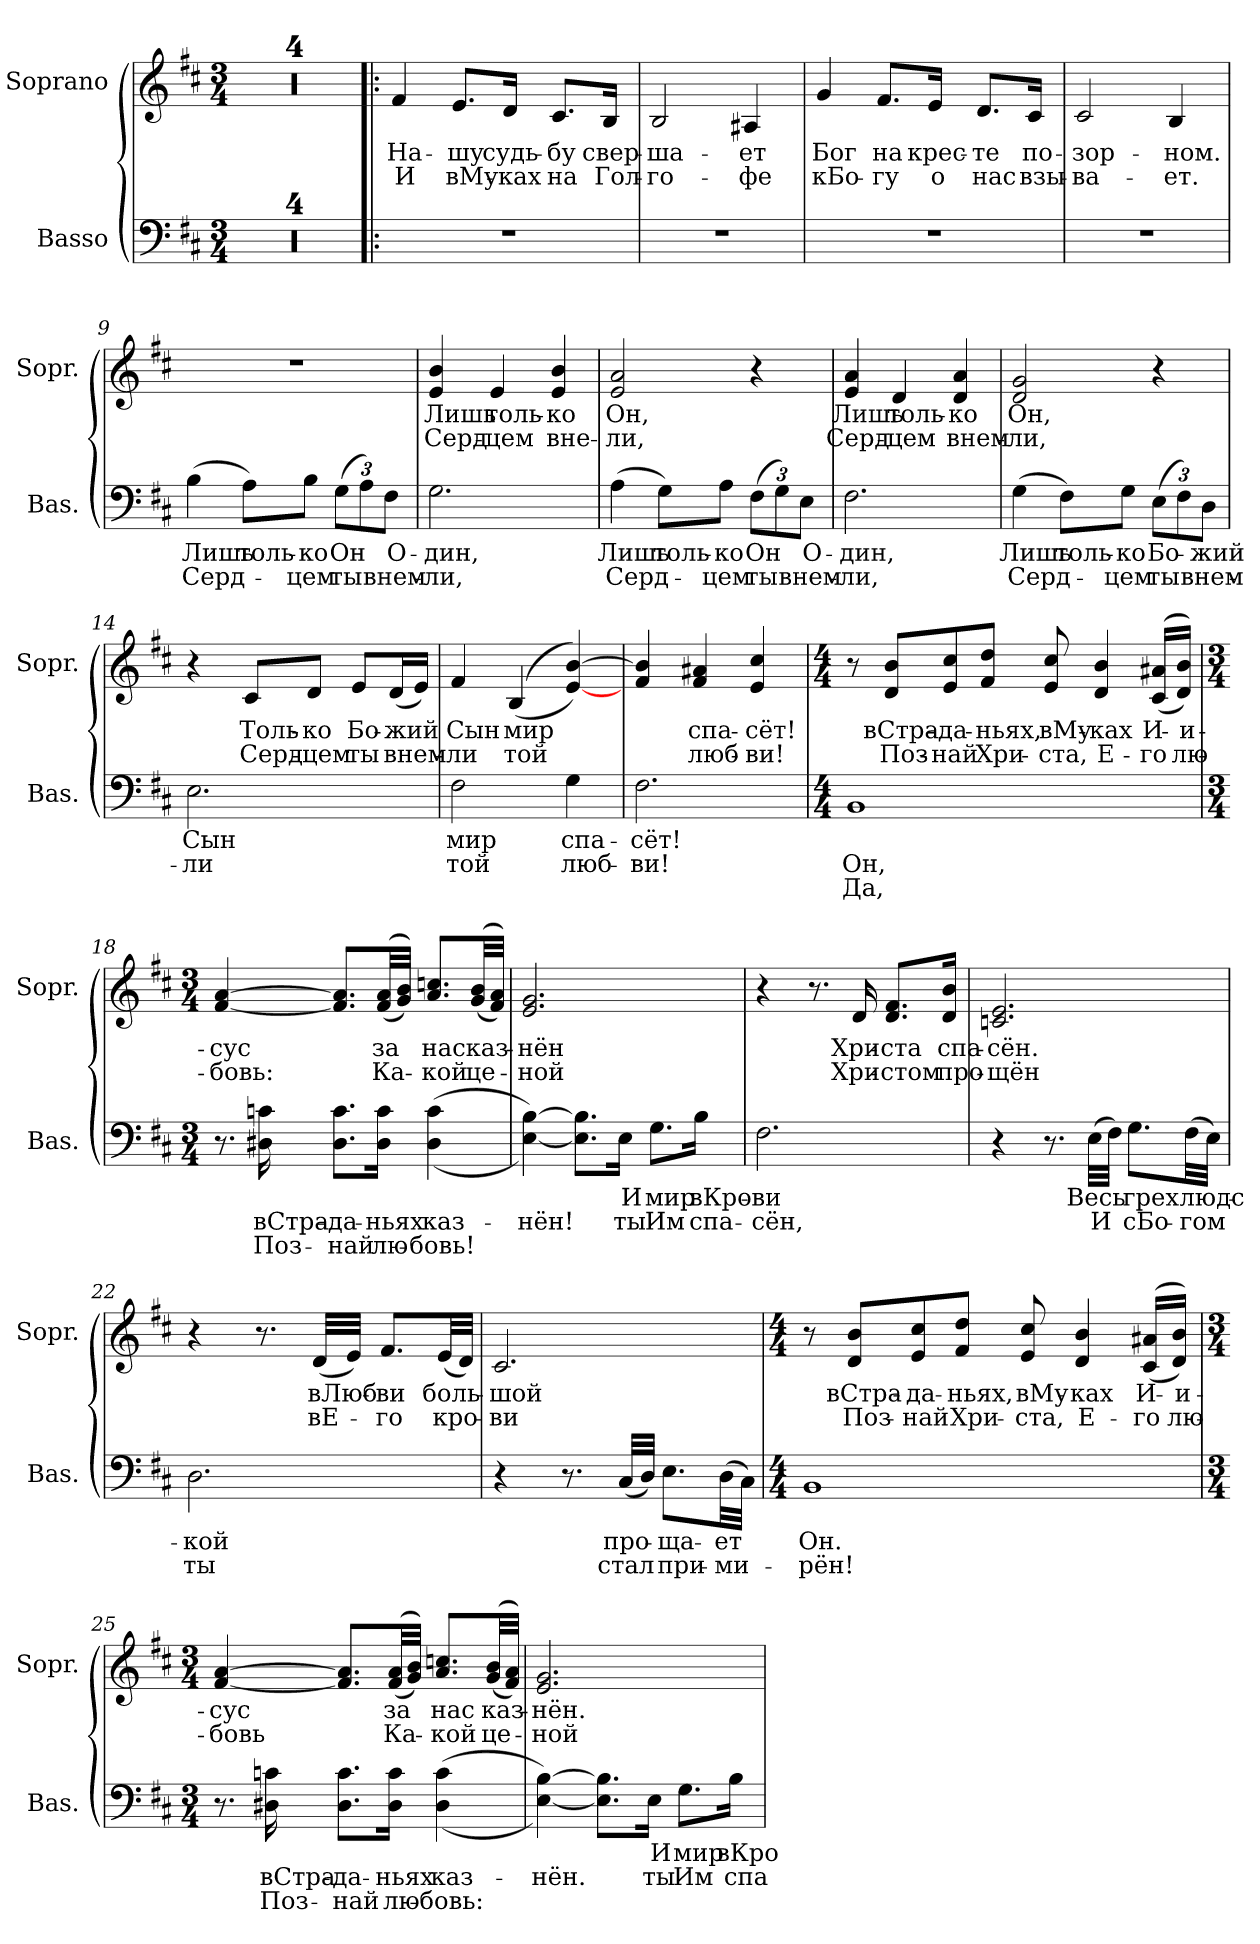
**kern	**text	**text	**text	**kern	**text	**text
*part2	*part2	*part2	*part2	*part1	*part1	*part1
*staff2	*staff2	*staff2	*staff2	*staff1	*staff1	*staff1
*I"Basso	*	*	*	*I"Soprano	*	*
*I'Bas.	*	*	*	*I'Sopr.	*	*
*clefF4	*	*	*	*clefG2	*	*
*k[f#c#]	*	*	*	*k[f#c#]	*	*
*b:	*	*	*	*b:	*	*
*M3/4	*	*	*	*M3/4	*	*
=1	=1	=1	=1	=1	=1	=1
2.r	.	.	.	2.r	.	.
=2	=2	=2	=2	=2	=2	=2
2.r	.	.	.	2.r	.	.
=3	=3	=3	=3	=3	=3	=3
2.r	.	.	.	2.r	.	.
=4	=4	=4	=4	=4	=4	=4
2.r	.	.	.	2.r	.	.
!!LO:LB:g=z
=5!|:	=5!|:	=5!|:	=5!|:	=5!|:	=5!|:	=5!|:
!	!	!	!	!	!LO:LY:b	!LO:LY:b
2.r	.	.	.	4f#/	На-	И
!	!	!	!	!	!LO:LY:b	!LO:LY:b
.	.	.	.	8.e/L	-шу	вМу-
!	!	!	!	!	!LO:LY:b	!LO:LY:b
.	.	.	.	16d/Jk	судь-	-ках
!	!	!	!	!	!LO:LY:b	!LO:LY:b
.	.	.	.	8.c#/L	-бу	на
!	!	!	!	!	!LO:LY:b	!LO:LY:b
.	.	.	.	16B/Jk	свер-	Гол-
=6	=6	=6	=6	=6	=6	=6
!	!	!	!	!	!LO:LY:b	!LO:LY:b
2.r	.	.	.	2B/	-ша-	-го-
!	!	!	!	!	!LO:LY:b	!LO:LY:b
.	.	.	.	4A#X/	-ет	-фе
=7	=7	=7	=7	=7	=7	=7
!	!	!	!	!	!LO:LY:b	!LO:LY:b
2.r	.	.	.	4g/	Бог	кБо-
!	!	!	!	!	!LO:LY:b	!LO:LY:b
.	.	.	.	8.f#/L	на	-гу
!	!	!	!	!	!LO:LY:b	!LO:LY:b
.	.	.	.	16e/Jk	крес-	о
!	!	!	!	!	!LO:LY:b	!LO:LY:b
.	.	.	.	8.d/L	-те	нас
!	!	!	!	!	!LO:LY:b	!LO:LY:b
.	.	.	.	16c#/Jk	по-	взы-
!!LO:LB:g=z
=8	=8	=8	=8	=8	=8	=8
!	!	!	!	!	!LO:LY:b	!LO:LY:b
2.r	.	.	.	2c#/	-зор-	-ва-
!	!	!	!	!	!LO:LY:b	!LO:LY:b
.	.	.	.	4B/	-ном.	-ет.
=9	=9	=9	=9	=9	=9	=9
!	!LO:LY:a	!LO:LY:a	!	!	!	!
(4B\	Лишь	Серд-	.	2.r	.	.
!	!LO:LY:a	!	!	!	!	!
8A\L)	толь-	.	.	.	.	.
!	!LO:LY:a	!LO:LY:a	!	!	!	!
8B\J	-ко	-цем	.	.	.	.
!	!LO:LY:a	!LO:LY:a	!	!	!	!
(>12G\L	Он	ты	.	.	.	.
12A\)	.	.	.	.	.	.
!	!LO:LY:a	!LO:LY:a	!	!	!	!
12F#\J	О-	внем-	.	.	.	.
=10	=10	=10	=10	=10	=10	=10
!	!LO:LY:a	!LO:LY:a	!	!	!LO:LY:b	!LO:LY:b
2.G\	-дин,	-ли,	.	4e/ 4b/	Лишь	Серд-
!	!	!	!	!	!LO:LY:b	!LO:LY:b
.	.	.	.	4e/	толь-	-цем
!	!	!	!	!	!LO:LY:b	!LO:LY:b
.	.	.	.	4e/ 4b/	-ко	вне-
!!LO:LB:g=z
=11	=11	=11	=11	=11	=11	=11
!	!LO:LY:a	!LO:LY:a	!	!	!LO:LY:b	!LO:LY:b
(>4A\	Лишь	Серд-	.	2e/ 2a/	Он,	-ли,
!	!LO:LY:a	!	!	!	!	!
8G\L)	толь-	.	.	.	.	.
!	!LO:LY:a	!LO:LY:a	!	!	!	!
8A\J	-ко	-цем	.	.	.	.
!	!LO:LY:a	!LO:LY:a	!	!	!	!
(>12F#\L	Он	ты	.	4r	.	.
12G\)	.	.	.	.	.	.
!	!LO:LY:a	!LO:LY:a	!	!	!	!
12E\J	О-	внем-	.	.	.	.
=12	=12	=12	=12	=12	=12	=12
!	!LO:LY:a	!LO:LY:a	!	!	!LO:LY:b	!LO:LY:b
2.F#\	-дин,	-ли,	.	4e/ 4a/	Лишь	Серд-
!	!	!	!	!	!LO:LY:b	!LO:LY:b
.	.	.	.	4d/	толь-	-цем
!	!	!	!	!	!LO:LY:b	!LO:LY:b
.	.	.	.	4d/ 4a/	-ко	внем-
=13	=13	=13	=13	=13	=13	=13
!	!LO:LY:a	!LO:LY:a	!	!	!LO:LY:b	!LO:LY:b
(>4G\	Лишь	Серд-	.	2d/ 2g/	Он,	-ли,
!	!LO:LY:a	!	!	!	!	!
8F#\L)	толь-	.	.	.	.	.
!	!LO:LY:a	!LO:LY:a	!	!	!	!
8G\J	-ко	-цем	.	.	.	.
!	!LO:LY:a	!LO:LY:a	!	!	!	!
(>12E\L	Бо-	ты	.	4r	.	.
12F#\)	.	.	.	.	.	.
!	!LO:LY:a	!LO:LY:a	!	!	!	!
12D\J	-жий	внем-	.	.	.	.
!!LO:LB:g=z
=14	=14	=14	=14	=14	=14	=14
!	!LO:LY:a	!LO:LY:a	!	!	!	!
2.E\	Сын	-ли	.	4r	.	.
!	!	!	!	!	!LO:LY:b	!LO:LY:b
.	.	.	.	8c#/L	Толь-	Серд-
!	!	!	!	!	!LO:LY:b	!LO:LY:b
.	.	.	.	8d/J	-ко	-цем
!	!	!	!	!	!LO:LY:b	!LO:LY:b
.	.	.	.	8e/L	Бо-	ты
!	!	!	!	!	!LO:LY:b	!LO:LY:b
.	.	.	.	(>16d/L	-жий	внем-
.	.	.	.	16e/JJ)	.	.
=15	=15	=15	=15	=15	=15	=15
!	!LO:LY:a	!LO:LY:a	!	!	!LO:LY:b	!LO:LY:b
2F#\	мир	той	.	4f#/	Сын	-ли
!	!	!	!	!	!LO:LY:b	!LO:LY:b
.	.	.	.	(<(4B/	мир	той
!	!LO:LY:a	!LO:LY:a	!	!	!	!
4G\	спа-	люб-	.	[4e/ [4b/))	.	.
=16	=16	=16	=16	=16	=16	=16
!	!LO:LY:a	!LO:LY:a	!	!	!	!
2.F#\	-сёт!	-ви!	.	4f#/ 4b/]	.	.
!	!	!	!	!	!LO:LY:b	!LO:LY:b
.	.	.	.	4f#/ 4a#X/	спа-	люб-
!	!	!	!	!	!LO:LY:b	!LO:LY:b
.	.	.	.	4e/ 4cc#/	-сёт!	-ви!
!!LO:PB:g=z
=17	=17	=17	=17	=17	=17	=17
*M4/4	*	*	*	*M4/4	*	*
!	!	!LO:LY:a	!LO:LY:a	!	!	!
1BB	.	Он,	Да,	8r	.	.
!	!	!	!	!	!LO:LY:b	!LO:LY:b
.	.	.	.	8d/ 8b/L	вСтра-	Поз-
!	!	!	!	!	!LO:LY:b	!LO:LY:b
.	.	.	.	8e/ 8cc#/	-да-	-най
!	!	!	!	!	!LO:LY:b	!LO:LY:b
.	.	.	.	8f#/ 8dd/J	-ньях,	Хри-
!	!	!	!	!	!LO:LY:b	!LO:LY:b
.	.	.	.	8e/ 8cc#/	вМу-	-ста,
!	!	!	!	!	!LO:LY:b	!LO:LY:b
.	.	.	.	4d/ 4b/	-ках	Е-
!	!	!	!	!	!LO:LY:b	!LO:LY:b
.	.	.	.	(<(>16c#/ 16a#X/LL	И-	-го
!	!	!	!	!	!LO:LY:b	!LO:LY:b
.	.	.	.	16d/ 16b/JJ))	-и-	лю-
=18	=18	=18	=18	=18	=18	=18
*M3/4	*	*	*	*M3/4	*	*
!	!	!	!	!	!LO:LY:b	!LO:LY:b
8.r	.	.	.	[4f#/ [4a/	-сус	-бовь:
!	!	!LO:LY:a	!LO:LY:a	!	!	!
16D#X\ 16cn\	.	вСтра-	Поз-	.	.	.
!	!	!LO:LY:a	!LO:LY:a	!	!	!
8.D#\ 8.c\L	.	-да-	-най	8.f#/] 8.a/]L	.	.
!	!	!LO:LY:a	!LO:LY:a	!	!LO:LY:b	!LO:LY:b
16D#\ 16c\Jk	.	-ньях	лю-	(<(>32f#/ 32a/LL	за	Ка-
.	.	.	.	32g/ 32b/JJJ))	.	.
!	!	!LO:LY:a	!LO:LY:a	!	!LO:LY:b	!LO:LY:b
(>(4D#\ 4c\	.	каз-	-бовь!	8.a/ 8.ccn/L	нас	-кой
!	!	!	!	!	!LO:LY:b	!LO:LY:b
.	.	.	.	(<(>32g/ 32b/LL	каз-	це-
.	.	.	.	32f#/ 32a/JJJ))	.	.
!!LO:LB:g=z
=19	=19	=19	=19	=19	=19	=19
!	!	!LO:LY:a	!	!	!LO:LY:b	!LO:LY:b
[4E\ [4B\))	.	-нён!	.	2.e/ 2.g/	-нён	-ной
8.E\] 8.B\]L	.	.	.	.	.	.
!	!LO:LY:a	!LO:LY:a	!	!	!	!
16E\Jk	И	ты	.	.	.	.
!	!LO:LY:a	!LO:LY:a	!	!	!	!
8.G\L	мир	Им	.	.	.	.
!	!LO:LY:a	!LO:LY:a	!	!	!	!
16B\Jk	вКро-	спа-	.	.	.	.
=20	=20	=20	=20	=20	=20	=20
!	!LO:LY:a	!LO:LY:a	!	!	!	!
2.F#\	-ви	-сён,	.	4r	.	.
.	.	.	.	8.r	.	.
!	!	!	!	!	!LO:LY:b	!LO:LY:b
.	.	.	.	16d/	Хри-	Хри-
!	!	!	!	!	!LO:LY:b	!LO:LY:b
.	.	.	.	8.d/ 8.f#/L	-ста	-стом
!	!	!	!	!	!LO:LY:b	!LO:LY:b
.	.	.	.	16d/ 16b/Jk	спа-	про-
!!LO:LB:g=z
=21	=21	=21	=21	=21	=21	=21
!	!	!	!	!	!LO:LY:b	!LO:LY:b
4r	.	.	.	2.cn/ 2.e/	-сён.	-щён
8.r	.	.	.	.	.	.
!	!LO:LY:a	!LO:LY:a	!	!	!	!
(>32E\LLL	Весь	И	.	.	.	.
32F#\JJJ)	.	.	.	.	.	.
!	!LO:LY:a	!LO:LY:a	!	!	!	!
8.G\L	грех	сБо-	.	.	.	.
!	!LO:LY:a	!LO:LY:a	!	!	!	!
(>32F#\LL	людс-	-гом	.	.	.	.
32E\JJJ)	.	.	.	.	.	.
=22	=22	=22	=22	=22	=22	=22
!	!LO:LY:a	!LO:LY:a	!	!	!	!
2.D\	-кой	ты	.	4r	.	.
.	.	.	.	8.r	.	.
!	!	!	!	!	!LO:LY:b	!LO:LY:b
.	.	.	.	(<32d/LLL	вЛюб-	вЕ-
.	.	.	.	32e/JJJ)	.	.
!	!	!	!	!	!LO:LY:b	!LO:LY:b
.	.	.	.	8.f#/L	-ви	-го
!	!	!	!	!	!LO:LY:b	!LO:LY:b
.	.	.	.	(<32e/LL	боль-	кро-
.	.	.	.	32d/JJJ)	.	.
!!LO:LB:g=z
=23	=23	=23	=23	=23	=23	=23
!	!	!	!	!	!LO:LY:b	!LO:LY:b
4r	.	.	.	2.c#/	-шой	-ви
8.r	.	.	.	.	.	.
!	!LO:LY:a	!LO:LY:a	!	!	!	!
(<32C#/LLL	про-	стал	.	.	.	.
32D/JJJ)	.	.	.	.	.	.
!	!LO:LY:a	!LO:LY:a	!	!	!	!
8.E\L	-ща-	при-	.	.	.	.
!	!LO:LY:a	!LO:LY:a	!	!	!	!
(>32D\LL	-ет	-ми-	.	.	.	.
32C#\JJJ)	.	.	.	.	.	.
=24	=24	=24	=24	=24	=24	=24
*M4/4	*	*	*	*M4/4	*	*
!	!LO:LY:a	!LO:LY:a	!	!	!	!
1BB	Он.	-рён!	.	8r	.	.
!	!	!	!	!	!LO:LY:b	!LO:LY:b
.	.	.	.	8d/ 8b/L	вСтра-	Поз-
!	!	!	!	!	!LO:LY:b	!LO:LY:b
.	.	.	.	8e/ 8cc#/	-да-	-най
!	!	!	!	!	!LO:LY:b	!LO:LY:b
.	.	.	.	8f#/ 8dd/J	-ньях,	Хри-
!	!	!	!	!	!LO:LY:b	!LO:LY:b
.	.	.	.	8e/ 8cc#/	вМу-	-ста,
!	!	!	!	!	!LO:LY:b	!LO:LY:b
.	.	.	.	4d/ 4b/	-ках	Е-
!	!	!	!	!	!LO:LY:b	!LO:LY:b
.	.	.	.	(<(16c#/ 16a#X/LL	И-	-го
!	!	!	!	!	!LO:LY:b	!LO:LY:b
.	.	.	.	16d/ 16b/JJ))	-и-	лю-
!!LO:LB:g=z
=25	=25	=25	=25	=25	=25	=25
*M3/4	*	*	*	*M3/4	*	*
!	!	!	!	!	!LO:LY:b	!LO:LY:b
8.r	.	.	.	[4f#/ [4a/	-сус	-бовь
!	!	!LO:LY:a	!LO:LY:a	!	!	!
16D#X\ 16cn\	.	вСтра-	Поз-	.	.	.
!	!	!LO:LY:a	!LO:LY:a	!	!	!
8.D#\ 8.c\L	.	-да-	-най	8.f#/] 8.a/]L	.	.
!	!	!LO:LY:a	!LO:LY:a	!	!LO:LY:b	!LO:LY:b
16D#\ 16c\Jk	.	-ньях	лю-	(<(>32f#/ 32a/LL	за	Ка-
.	.	.	.	32g/ 32b/JJJ))	.	.
!	!	!LO:LY:a	!LO:LY:a	!	!LO:LY:b	!LO:LY:b
((>4D#\ 4c\	.	каз-	-бовь:	8.a/ 8.ccn/L	нас	-кой
!	!	!	!	!	!LO:LY:b	!LO:LY:b
.	.	.	.	(<(>32g/ 32b/LL	каз-	це-
.	.	.	.	32f#/ 32a/JJJ))	.	.
=26	=26	=26	=26	=26	=26	=26
!	!	!LO:LY:a	!	!	!LO:LY:b	!LO:LY:b
[4E\ [4B\))	.	-нён.	.	2.e/ 2.g/	-нён.	-ной
8.E\] 8.B\]L	.	.	.	.	.	.
!	!LO:LY:a	!LO:LY:a	!	!	!	!
16E\Jk	И	ты	.	.	.	.
!	!LO:LY:a	!LO:LY:a	!	!	!	!
8.G\L	мир	Им	.	.	.	.
!	!LO:LY:a	!LO:LY:a	!	!	!	!
16B\Jk	вКро-	спа-	.	.	.	.
=	=	=	=	=	=	=
*-	*-	*-	*-	*-	*-	*-
